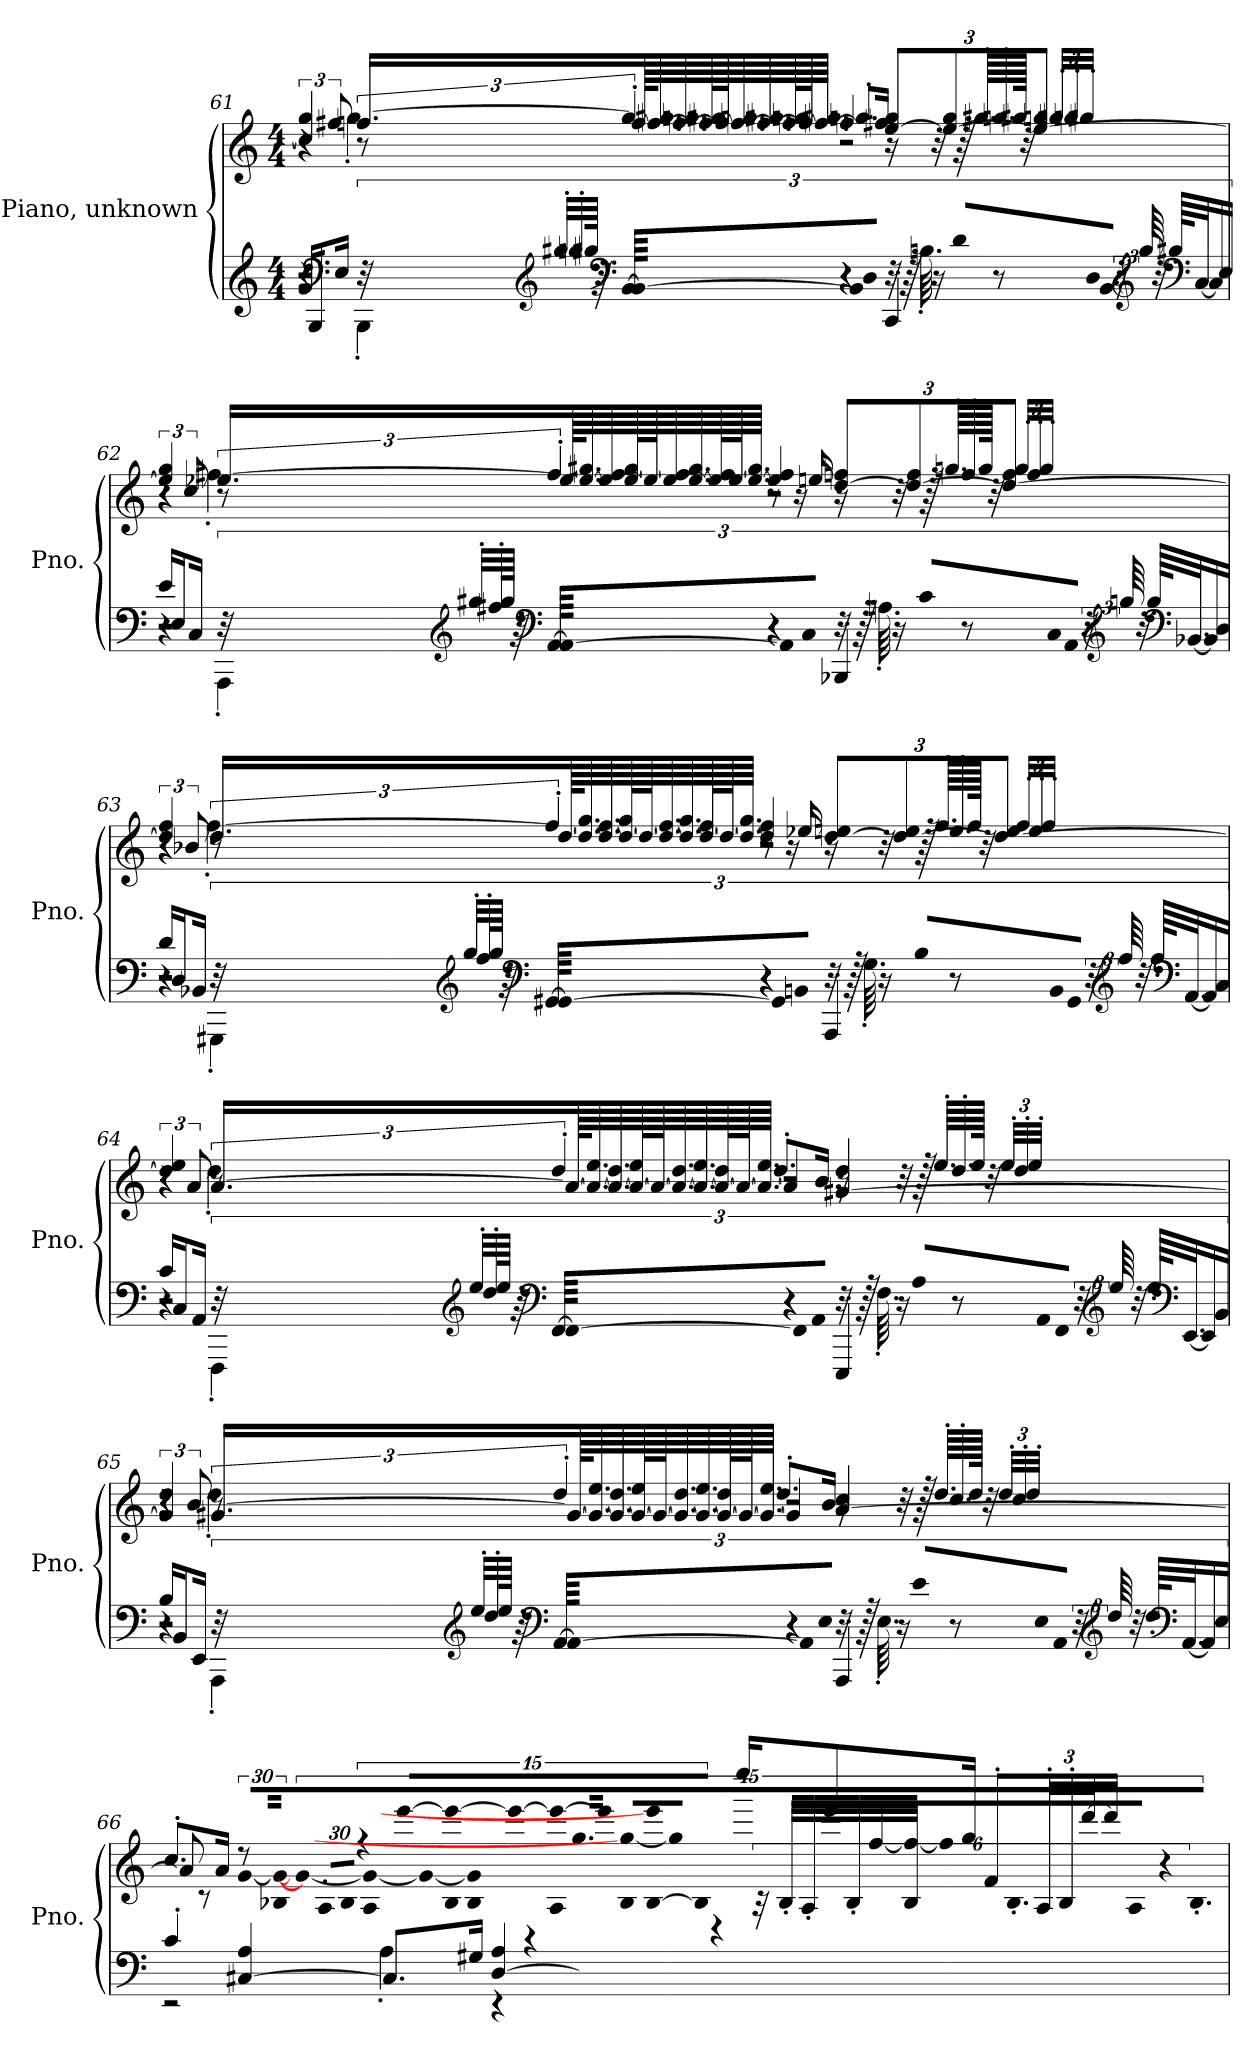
**kern	**kern
*part1	*part1
*staff2	*staff1
*I"Piano, unknown	*
*I'Pno.	*
!!LO:LB:g=z
*clefG2	*clefG2
*k[]	*k[]
*M4/4	*M4/4
=61	=61
*^	*^
*	*^	*	*^
16g/KL	4r	2r	4r	4r	6cc/] 6gg/
8G/	.	.	.	.	.
.	.	.	.	.	12ff#X/
*clefF4	*	*	*	*	*
16E/Jk	.	.	.	.	.
48r	4BBB'\	.	[16.ffn/LL	4gg'\	12r
*clefG2	*	*	*	*	*
48gg#X'/LLL	.	.	.	.	.
48ggn'/	.	.	.	.	.
96gg#X/JJJk	.	.	.	.	.
96r	.	.	.	.	.
*clefF4	*	*	*	*	*
[96BB/KLLL	.	.	.	.	6gg'/
32BB/J_	.	.	128ff/KLL_	.	.
.	.	.	64.ff/_ 64.gg#X/	.	.
16BB/]	.	.	64.ff/_ 64.ggn/	.	.
.	.	.	128ff/_ 128gg#X/L	.	.
.	.	.	128ff/J_	.	.
.	.	.	64.ff/_ 64.ggn/	.	.
16D/JJ	.	.	64.ff/_ 64.gg#X/	.	.
.	.	.	128ff/_ 128ggn/L	.	.
.	.	.	128ff/J_	.	.
.	.	.	64.ff/_ 64.gg#X/JJJJ	.	.
16d/KL	4r	4r	4ff/]	2r	8.ggn'/L
8D/	.	.	.	.	.
16BB/Jk	.	.	.	.	16ff#X/Jk
*	*	*	*	*	*Xbrackettup
48r	32r	4CC'/	16r	.	[12ee/ 12gg/L
*clefG2	*	*	*	*	*
96gg#/	.	.	.	.	.
32r	128r	.	.	.	.
.	64.ggn'\	.	.	.	.
64gg#X'/KLLL	16r	.	32r	.	.
*clefF4	*	*	*	*	*
[32.C/J	.	.	.	.	.
.	.	.	.	.	12ee/_ 12gg/
.	.	.	128r	.	.
.	.	.	64.gg#X'/LLLL	.	.
16C/]	8r	.	64.ggn'/	.	.
.	.	.	128gg#X/JJJJk	.	.
.	.	.	32r	.	.
.	.	.	.	.	12ee/_ 12ggn/J
16E/JJ	.	.	48gg#X'/LLL	.	.
.	.	.	48ggn'/	.	.
.	.	.	48gg#X'/JJJ	.	.
!!LO:LB:g=z	!!	!!
=62	=62	=62	=62	=62	=62
*	*	*	*	*	*brackettup
16e/KL	4r	2r	4r	4r	6ee/] 6gg/
8E/	.	.	.	.	.
.	.	.	.	.	12cc/
16C/Jk	.	.	.	.	.
48r	4AAA'\	.	[16.ee-X/LL	4ff#X'\	12r
*clefG2	*	*	*	*	*
48gg#X'/LLL	.	.	.	.	.
48ff#X'/	.	.	.	.	.
96gg#/JJJk	.	.	.	.	.
96r	.	.	.	.	.
*clefF4	*	*	*	*	*
[96AA/KLLL	.	.	.	.	6ff#'/
32AA/J_	.	.	128ee-/KLL_	.	.
.	.	.	64.ee-/_ 64.gg#X/	.	.
16AA/]	.	.	64.ee-/_ 64.ff#/	.	.
.	.	.	128ee-/_ 128gg#/L	.	.
.	.	.	128ee-/J_	.	.
.	.	.	64.ee-/_ 64.ff#/	.	.
16C/JJ	.	.	64.ee-/_ 64.gg#/	.	.
.	.	.	128ee-/_ 128ff#/L	.	.
.	.	.	128ee-/J_	.	.
.	.	.	64.ee-/_ 64.gg#/JJJJ	.	.
16c/KL	4r	4r	4ee-/] 4ff#/	2r	8r
8C/	.	.	.	.	.
.	.	.	.	.	16r
16AA/Jk	.	.	.	.	16een/
*	*	*	*	*	*Xbrackettup
48r	32r	4BBB-X'/	16r	.	[12dd/ 12ffn/L
*clefG2	*	*	*	*	*
96ggn/	.	.	.	.	.
32r	128r	.	.	.	.
.	64.ffn'\	.	.	.	.
64gg'/KLLL	16r	.	32r	.	.
*clefF4	*	*	*	*	*
[32.BB-X/J	.	.	.	.	.
.	.	.	.	.	12dd/_ 12ff/
.	.	.	128r	.	.
.	.	.	64.ggn'/LLLL	.	.
16BB-/]	8r	.	64.ff'/	.	.
.	.	.	128gg/JJJJk	.	.
.	.	.	32r	.	.
.	.	.	.	.	12dd/_ 12ff/J
16D/JJ	.	.	48gg'/LLL	.	.
.	.	.	48ff'/	.	.
.	.	.	48gg'/JJJ	.	.
!!LO:PB:g=z	!!	!!
=63	=63	=63	=63	=63	=63
*	*	*	*	*	*brackettup
16d/KL	4r	2r	4r	4r	6dd/] 6ff/
8D/	.	.	.	.	.
.	.	.	.	.	12b-X/
16BB-X/Jk	.	.	.	.	.
48r	4GGG#X'\	.	[16.dd/LL	4ff'\	12r
*clefG2	*	*	*	*	*
48gg'/LLL	.	.	.	.	.
48ff'/	.	.	.	.	.
96gg/JJJk	.	.	.	.	.
96r	.	.	.	.	.
*clefF4	*	*	*	*	*
[96GG#X/KLLL	.	.	.	.	6ff'/
32GG#/J_	.	.	128dd/KLL_	.	.
.	.	.	64.dd/_ 64.gg/	.	.
16GG#/]	.	.	64.dd/_ 64.ff/	.	.
.	.	.	128dd/_ 128gg/L	.	.
.	.	.	128dd/J_	.	.
.	.	.	64.dd/_ 64.ff/	.	.
16BBn/JJ	.	.	64.dd/_ 64.gg/	.	.
.	.	.	128dd/_ 128ff/L	.	.
.	.	.	128dd/J_	.	.
.	.	.	64.dd/_ 64.gg/JJJJ	.	.
16B/KL	4r	4r	4dd/] 4ff/	2r	8r
8BB/	.	.	.	.	.
.	.	.	.	.	16r
16GG#/Jk	.	.	.	.	16ee-X/
*	*	*	*	*	*Xbrackettup
48r	32r	4AAA'/	16r	.	[12dd/ 12een/L
*clefG2	*	*	*	*	*
96ff/	.	.	.	.	.
32r	128r	.	.	.	.
.	64.ee'\	.	.	.	.
64ff'/KLLL	16r	.	32r	.	.
*clefF4	*	*	*	*	*
[32.AA/J	.	.	.	.	.
.	.	.	.	.	12dd/_ 12ee/
.	.	.	128r	.	.
.	.	.	64.ff'/LLLL	.	.
16AA/]	8r	.	64.ee'/	.	.
.	.	.	128ff/JJJJk	.	.
.	.	.	32r	.	.
.	.	.	.	.	12dd/_ 12ee/J
16C/JJ	.	.	48ff'/LLL	.	.
.	.	.	48ee'/	.	.
.	.	.	48ff'/JJJ	.	.
!!LO:LB:g=z	!!	!!
=64	=64	=64	=64	=64	=64
*	*	*	*	*	*brackettup
16c/KL	4r	2r	4r	4r	6dd/] 6ee/
8C/	.	.	.	.	.
.	.	.	.	.	12a/
16AA/Jk	.	.	.	.	.
48r	4FFF'\	.	[16.a/LL	4dd'\	12r
*clefG2	*	*	*	*	*
48ee'/LLL	.	.	.	.	.
48dd'/	.	.	.	.	.
96ee/JJJk	.	.	.	.	.
96r	.	.	.	.	.
*clefF4	*	*	*	*	*
[96FF/KLLL	.	.	.	.	6dd'/
32FF/J_	.	.	128a/KLL_	.	.
.	.	.	64.a/_ 64.ee/	.	.
16FF/]	.	.	64.a/_ 64.dd/	.	.
.	.	.	128a/_ 128ee/L	.	.
.	.	.	128a/J_	.	.
.	.	.	64.a/_ 64.dd/	.	.
16AA/JJ	.	.	64.a/_ 64.ee/	.	.
.	.	.	128a/_ 128dd/L	.	.
.	.	.	128a/J_	.	.
.	.	.	64.a/_ 64.ee/JJJJ	.	.
16A/KL	4r	4r	4a/]	2r	8.dd'/L
8AA/	.	.	.	.	.
16FF/Jk	.	.	.	.	16b/Jk
48r	32r	4EEE'/	16r	.	[4g#X/ 4dd/
*clefG2	*	*	*	*	*
96ee/	.	.	.	.	.
32r	128r	.	.	.	.
.	64.dd'\	.	.	.	.
64ee'/KLLL	16r	.	32r	.	.
*clefF4	*	*	*	*	*
[32.EE/J	.	.	.	.	.
.	.	.	128r	.	.
.	.	.	64.ee'/LLLL	.	.
16EE/]	8r	.	64.dd'/	.	.
.	.	.	128ee/JJJJk	.	.
.	.	.	32r	.	.
*	*	*	*Xbrackettup	*	*
16BB/JJ	.	.	48ee'/LLL	.	.
.	.	.	48dd'/	.	.
.	.	.	48ee'/JJJ	.	.
!!LO:LB:g=z	!!	!!
=65	=65	=65	=65	=65	=65
*	*	*	*	*	*brackettup
16B/KL	4r	2r	4r	4r	6g#/] 6dd/
8BB/	.	.	.	.	.
.	.	.	.	.	12b/
16EE/Jk	.	.	.	.	.
48r	4AAA'\	.	[16.g#X/LL	4dd'\	12r
*clefG2	*	*	*	*	*
48ee'/LLL	.	.	.	.	.
48dd'/	.	.	.	.	.
96ee/JJJk	.	.	.	.	.
96r	.	.	.	.	.
*clefF4	*	*	*	*	*
[96AA/KLLL	.	.	.	.	6dd'/
32AA/J_	.	.	128g#/KLL_	.	.
.	.	.	64.g#/_ 64.ee/	.	.
16AA/]	.	.	64.g#/_ 64.dd/	.	.
.	.	.	128g#/_ 128ee/L	.	.
.	.	.	128g#/J_	.	.
.	.	.	64.g#/_ 64.dd/	.	.
16E/JJ	.	.	64.g#/_ 64.ee/	.	.
.	.	.	128g#/_ 128dd/L	.	.
.	.	.	128g#/J_	.	.
.	.	.	64.g#/_ 64.ee/JJJJ	.	.
16e/KL	4r	4r	4g#/]	2r	8.dd'/L
8E/	.	.	.	.	.
16AA/Jk	.	.	.	.	16b/Jk
48r	32r	4AAA'/	16r	.	[4a/ 4cc/
*clefG2	*	*	*	*	*
96dd/	.	.	.	.	.
32r	128r	.	.	.	.
.	64.cc'\	.	.	.	.
64dd'/KLLL	16r	.	32r	.	.
*clefF4	*	*	*	*	*
[32.AA/J	.	.	.	.	.
.	.	.	128r	.	.
.	.	.	64.dd'/LLLL	.	.
16AA/]	8r	.	64.cc'/	.	.
.	.	.	128dd/JJJJk	.	.
.	.	.	32r	.	.
*	*	*	*Xbrackettup	*	*
16E/JJ	.	.	48dd'/LLL	.	.
.	.	.	48cc'/	.	.
.	.	.	48dd'/JJJ	.	.
*	*v	*v	*	*	*
*	*	*	*v	*v
!!LO:LB:g=z
=66	=66	=66	=66
4c'/	2r	8.cc'/L	8a/]
.	.	.	8r
.	.	16a/Jk	.
*	*	*	*brackettup
!	!	!	!LO:N:vis=64
[4C#X/ 4A/	.	8r	[960%17g/LLLL
!	!	!	!LO:N:vis=64
.	.	.	960%17B-X/ 960%17g/_
.	.	.	1920ryy
!	!	!	!LO:N:vis=256
.	.	.	1920%17g/L_
!	!	!	!LO:N:vis=256
.	.	.	1920%17A/ 1920%17g/_
!	!	!	!LO:N:vis=256
.	.	.	1920%17g/_
!	!	!	!LO:N:vis=256
.	.	.	1920%17B-/ 1920%17g/]JJJJJ
!	!	!	!LO:N:vis=128
.	.	.	1920%17r
!	!	!	!LO:N:vis=64.
.	.	.	[640%17gg/
.	.	.	1920ryy
!	!	!	!LO:N:vis=64
.	.	.	960%17B-/ 960%17gg/_KKKL
!	!	!LO:N:vis=64	!
.	.	960%17A'/LLLL	8gg/J]
!	!	!LO:N:vis=64	!
.	.	960%17B-/JJJJ	.
.	.	1920ryy	.
!	!	!LO:N:vis=128	!
.	.	1920%17r	.
!	!	!LO:N:vis=64	!
.	.	[960%17eee/LLLL	.
!	!	!LO:N:vis=256	!
.	.	1920%17B-/ 1920%17eee/_L	.
!	!	!LO:N:vis=256	!
.	.	1920%17eee/_	.
!	!	!LO:N:vis=256	!
.	.	1920%17A/ 1920%17eee/_J	.
!	!	!LO:N:vis=64	!
.	.	960%17eee/_	.
.	.	1920ryy	.
!	!	!LO:N:vis=256	!
.	.	[1920%17B-/ 1920%17eee/]L	.
!	!	!LO:N:vis=256	!
.	.	1920%17B-/JJJJJ]	.
8.C#/L]	4A'\	16eeee/KL	4r
.	.	8eee/	.
16G#X/Jk	.	16gg/Jk	.
[4D/ 4A/	4r	8f'/L	48r
.	.	.	48B-'/LLL
.	.	.	48A'/
*	*	*	*Xbrackettup
.	.	.	48B-'/
.	.	.	[48ff/
.	.	.	48B-/ 48ff/_J
.	.	48A'/LL	16ff/]
.	.	48B-'/	.
.	.	[48ddd/J	.
.	.	16ddd/JJ]	64.B-'/LL
.	.	.	128A/JJJJk
.	.	.	128r
.	.	.	64.B-'/
*v	*v	*	*
*	*v	*v
=	=
*-	*-
